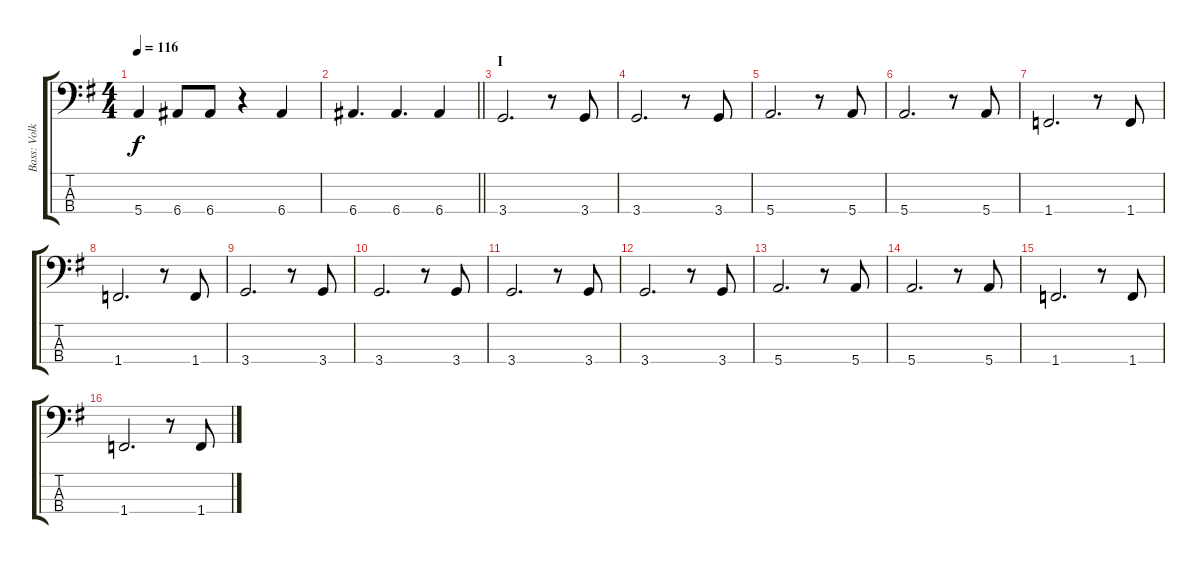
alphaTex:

\track ("Bass: Volker" "Bass: Volk") {instrument electricbassfinger}
\staff {score tabs}
\tuning (G2 D2 A1 E1) {hide}
\ts (4 4)
\tempo 116
\clef f4
\ks g
5.4.4{dy f} 6.4.8 6.4.8 r.4 6.4.4 |
\barLineRight lightlight
6.4.4{d} 6.4.4{d} 6.4.4 |
\section ("" "I")
3.4.2{d} r.8 3.4.8 |
3.4.2{d} r.8 3.4.8 |
5.4.2{d} r.8 5.4.8 |
5.4.2{d} r.8 5.4.8 |
1.4.2{d} r.8 1.4.8 |
1.4.2{d} r.8 1.4.8 |
3.4.2{d} r.8 3.4.8 |
3.4.2{d} r.8 3.4.8 |
3.4.2{d} r.8 3.4.8 |
3.4.2{d} r.8 3.4.8 |
5.4.2{d} r.8 5.4.8 |
5.4.2{d} r.8 5.4.8 |
1.4.2{d} r.8 1.4.8 |
1.4.2{d} r.8 1.4.8
